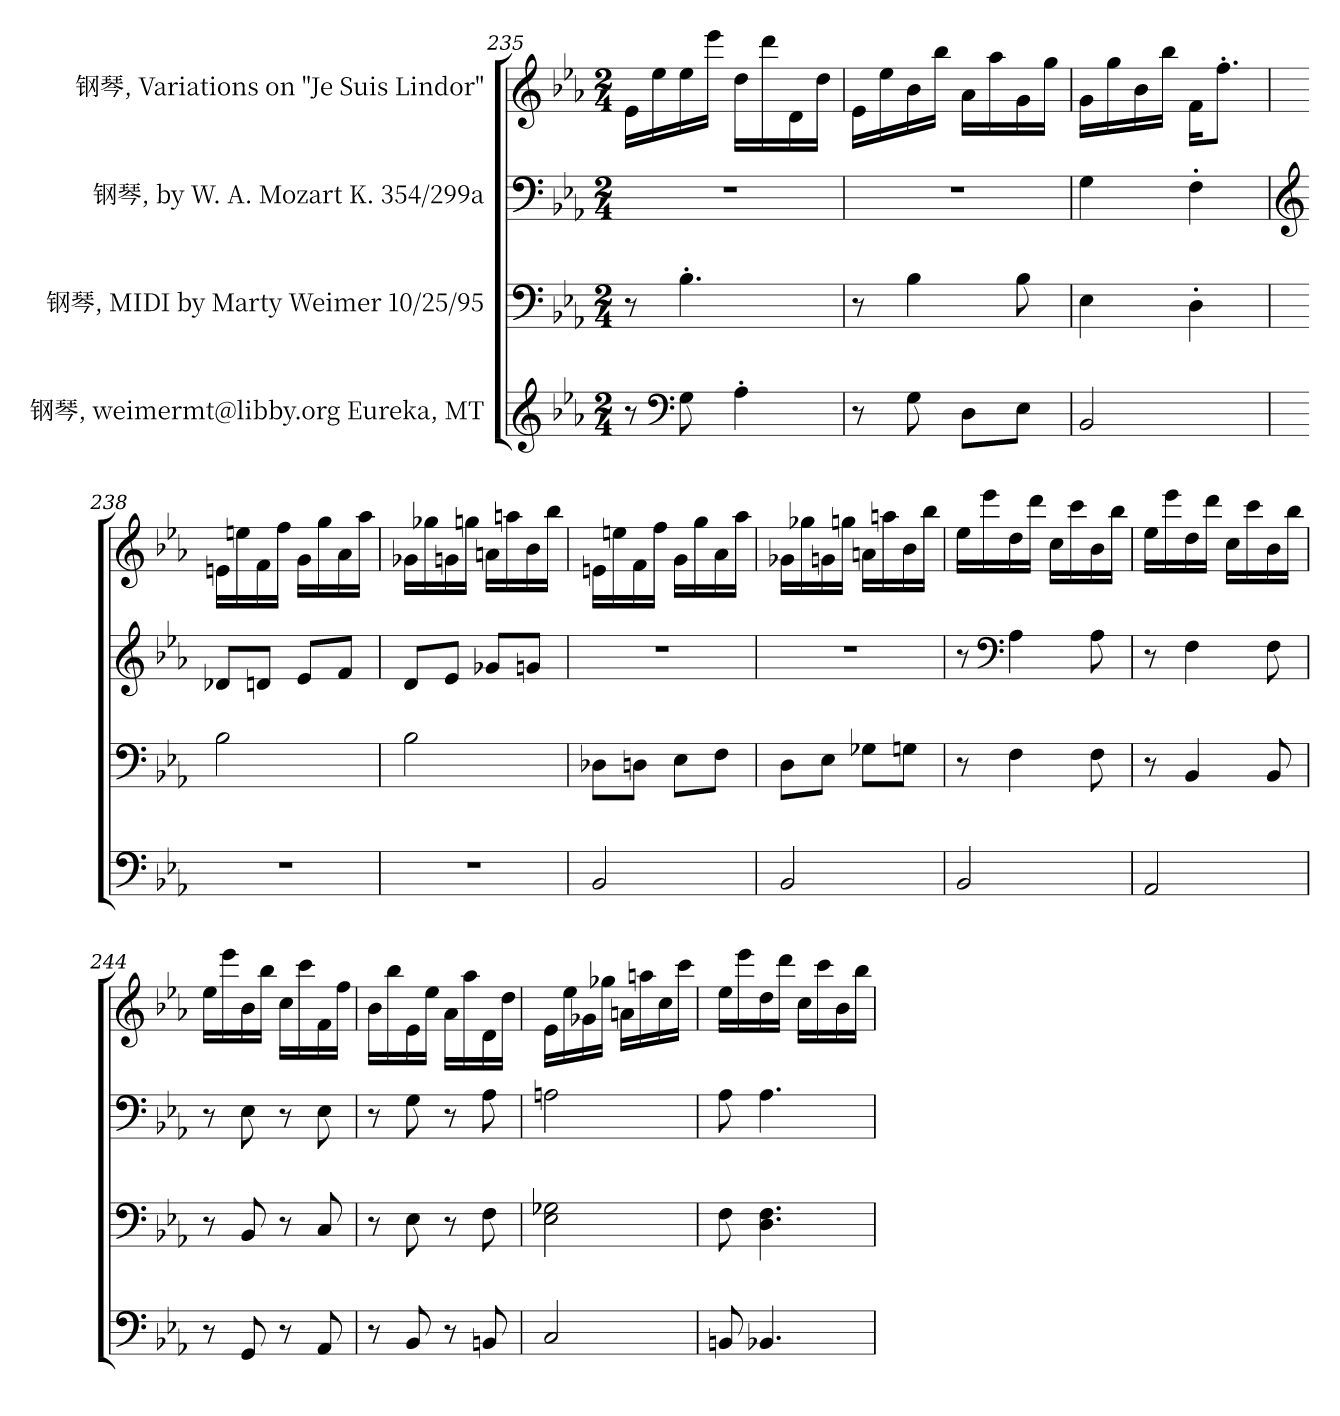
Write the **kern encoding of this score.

**kern	**kern	**kern	**kern
*part4	*part3	*part2	*part1
*staff4	*staff3	*staff2	*staff1
*I"钢琴, weimermt@libby.org  Eureka, MT	*I"钢琴, MIDI by Marty Weimer 10/25/95	*I"钢琴, by W. A. Mozart  K. 354/299a	*I"钢琴, Variations on &quot;Je Suis Lindor&quot;
*clefG2	*clefF4	*clefF4	*clefG2
*k[b-e-a-]	*k[b-e-a-]	*k[b-e-a-]	*k[b-e-a-]
*M2/4	*M2/4	*M2/4	*M2/4
=235	=235	=235	=235
8r	8r	2r	16e-\LL
.	.	.	16ee-\
*clefF4	*	*	*
8G\	4.B-'\	.	16ee-\
.	.	.	16eee-\JJ
4A-'\	.	.	16dd\LL
.	.	.	16ddd\
.	.	.	16d\
.	.	.	16dd\JJ
=236	=236	=236	=236
8r	8r	2r	16e-\LL
.	.	.	16ee-\
8G\	4B-\	.	16b-\
.	.	.	16bb-\JJ
8D\L	.	.	16a-\LL
.	.	.	16aa-\
8E-\J	8B-\	.	16g\
.	.	.	16gg\JJ
=237	=237	=237	=237
2BB-/	4E-\	4G\	16g\LL
.	.	.	16gg\
.	.	.	16b-\
.	.	.	16bb-\JJ
.	4D'\	4F'\	16f\KL
.	.	.	8.ff'\J
!!LO:LB:g=z
=238	=238	=238	=238
*	*	*clefG2	*
2r	2B-\	8d-X/L	16en\LL
.	.	.	16een\
.	.	8dn/J	16f\
.	.	.	16ff\JJ
.	.	8e-/L	16g\LL
.	.	.	16gg\
.	.	8f/J	16a-\
.	.	.	16aa-\JJ
=239	=239	=239	=239
2r	2B-\	8d/L	16g-X\LL
.	.	.	16gg-X\
.	.	8e-/J	16gn\
.	.	.	16ggn\JJ
.	.	8g-X/L	16an\LL
.	.	.	16aan\
.	.	8gn/J	16b-\
.	.	.	16bb-\JJ
=240	=240	=240	=240
2BB-/	8D-X\L	2r	16en\LL
.	.	.	16een\
.	8Dn\J	.	16f\
.	.	.	16ff\JJ
.	8E-\L	.	16g\LL
.	.	.	16gg\
.	8F\J	.	16a-\
.	.	.	16aa-\JJ
=241	=241	=241	=241
2BB-/	8D\L	2r	16g-X\LL
.	.	.	16gg-X\
.	8E-\J	.	16gn\
.	.	.	16ggn\JJ
.	8G-X\L	.	16an\LL
.	.	.	16aan\
.	8Gn\J	.	16b-\
.	.	.	16bb-\JJ
!!LO:PB:g=z
=242	=242	=242	=242
2BB-/	8r	8r	16ee-\LL
.	.	.	16eee-\
*	*	*clefF4	*
.	4F\	4A-\	16dd\
.	.	.	16ddd\JJ
.	.	.	16cc\LL
.	.	.	16ccc\
.	8F\	8A-\	16b-\
.	.	.	16bb-\JJ
=243	=243	=243	=243
2AA-/	8r	8r	16ee-\LL
.	.	.	16eee-\
.	4BB-/	4F\	16dd\
.	.	.	16ddd\JJ
.	.	.	16cc\LL
.	.	.	16ccc\
.	8BB-/	8F\	16b-\
.	.	.	16bb-\JJ
=244	=244	=244	=244
8r	8r	8r	16ee-\LL
.	.	.	16eee-\
8GG/	8BB-/	8E-\	16b-\
.	.	.	16bb-\JJ
8r	8r	8r	16cc\LL
.	.	.	16ccc\
8AA-/	8C/	8E-\	16f\
.	.	.	16ff\JJ
=245	=245	=245	=245
8r	8r	8r	16b-\LL
.	.	.	16bb-\
8BB-/	8E-\	8G\	16e-\
.	.	.	16ee-\JJ
8r	8r	8r	16a-\LL
.	.	.	16aa-\
8BBn/	8F\	8A-\	16d\
.	.	.	16dd\JJ
!!LO:LB:g=z
=246	=246	=246	=246
2C/	2E-\ 2G-X\	2An\	16e-\LL
.	.	.	16ee-\
.	.	.	16g-X\
.	.	.	16gg-X\JJ
.	.	.	16an\LL
.	.	.	16aan\
.	.	.	16cc\
.	.	.	16ccc\JJ
=247	=247	=247	=247
8BBn/	8F\	8A-\	16ee-\LL
.	.	.	16eee-\
4.BB-X/	4.D\ 4.F\	4.A-\	16dd\
.	.	.	16ddd\JJ
.	.	.	16cc\LL
.	.	.	16ccc\
.	.	.	16b-\
.	.	.	16bb-\JJ
=	=	=	=
*-	*-	*-	*-
